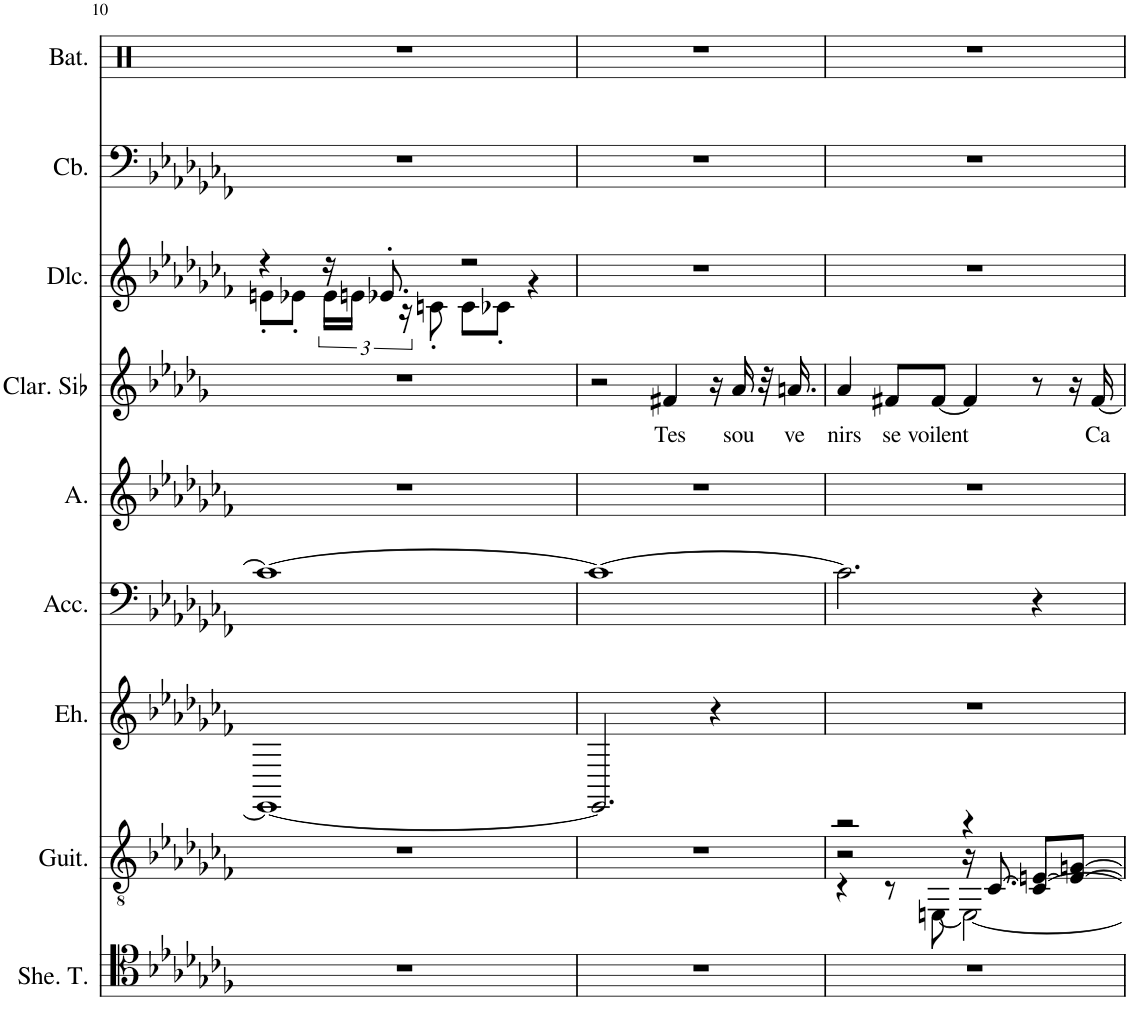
**kern	**kern	**kern	**kern	**kern	**kern	**text	**kern	**kern	**kern
*part9	*part8	*part7	*part6	*part5	*part4	*part4	*part3	*part2	*part1
*staff9	*staff8	*staff7	*staff6	*staff5	*staff4	*staff4	*staff3	*staff2	*staff1
*I"Sheng Ténor, organ	*I"Guitare classique, ac guit1	*I"Erhu, fiddle	*I"Accordéon , accordion	*I"Alto, back voc	*I"Clarinette en Sib	*	*I"Dulcimer, sazz	*I"Contrebasse, bass	*I"Batterie, drummix
*I'She. T.	*I'Guit.	*I'Eh.	*I'Acc.	*I'A.	*I'Clar. Sib	*	*I'Dlc.	*I'Cb.	*I'Bat.
!!LO:PB:g=z
*clefC4	*clefGv2	*clefG2	*clefF4	*clefG2	*clefG2	*	*clefG2	*clefF4	*clefX
*	*	*	*	*	*Trd1c2	*	*	*Trd7c12	*
*k[b-e-a-d-g-c-f-]	*k[b-e-a-d-g-c-f-]	*k[b-e-a-d-g-c-f-]	*k[b-e-a-d-g-c-f-]	*k[b-e-a-d-g-c-f-]	*k[b-e-a-d-g-]	*	*k[b-e-a-d-g-c-f-]	*k[b-e-a-d-g-c-f-]	*k[]
*M4/4	*M4/4	*M4/4	*M4/4	*M4/4	*M4/4	*	*M4/4	*M4/4	*M4/4
=10	=10	=10	=10	=10	=10	=10	=10	=10	=10
*	*	*	*	*	*	*	*^	*	*
1r	1r	1EEn_	1c-_	1r	1r	.	4r	8en'\L	1r	1r
.	.	.	.	.	.	.	.	8e-X'\J	.	.
.	.	.	.	.	.	.	16r	24e-\LL	.	.
.	.	.	.	.	.	.	.	24en\JJ	.	.
.	.	.	.	.	.	.	8.e-X'/	.	.	.
.	.	.	.	.	.	.	.	24r	.	.
.	.	.	.	.	.	.	.	8cn'\	.	.
.	.	.	.	.	.	.	2r	8c\L	.	.
.	.	.	.	.	.	.	.	8c-X'\J	.	.
.	.	.	.	.	.	.	.	4r	.	.
*	*	*	*	*	*	*	*v	*v	*	*
=11	=11	=11	=11	=11	=11	=11	=11	=11	=11
1r	1r	2.EE/]	1c-_	1r	2r	.	1r	1r	1r
!	!	!	!	!	!	!LO:LY:b	!	!	!
.	.	.	.	.	4f#X/	Tes	.	.	.
.	.	4r	.	.	16r	.	.	.	.
!	!	!	!	!	!	!LO:LY:b	!	!	!
.	.	.	.	.	16a-/	sou	.	.	.
.	.	.	.	.	32r	.	.	.	.
!	!	!	!	!	!	!LO:LY:b	!	!	!
.	.	.	.	.	16.an/	ve	.	.	.
=12	=12	=12	=12	=12	=12	=12	=12	=12	=12
*	*^	*	*	*	*	*	*	*	*
*	*	*^	*	*	*	*	*	*	*	*
!	!	!	!	!	!	!	!	!LO:LY:b	!	!	!
1r	2r	2r	4r	1r	2.c-\]	1r	4a-/	nirs	1r	1r	1r
!	!	!	!	!	!	!	!	!LO:LY:b	!	!	!
.	.	.	8r	.	.	.	8f#X/L	se	.	.	.
!	!	!	!	!	!	!	!	!LO:LY:b	!	!	!
.	.	.	[8EEn\	.	.	.	[8f#/J	voilent	.	.	.
.	4r	16r	2EE\_	.	.	.	4f#/]	.	.	.	.
.	.	[8.C-/	.	.	.	.	.	.	.	.	.
.	[8En/L	4C-/_	.	.	4r	.	8r	.	.	.	.
.	8E/_ [8Gn/J	.	.	.	.	.	16r	.	.	.	.
!	!	!	!	!	!	!	!	!LO:LY:b	!	!	!
.	.	.	.	.	.	.	[16f#/	Ca	.	.	.
*	*v	*v	*v	*	*	*	*	*	*	*	*
=	=	=	=	=	=	=	=	=	=
*-	*-	*-	*-	*-	*-	*-	*-	*-	*-
